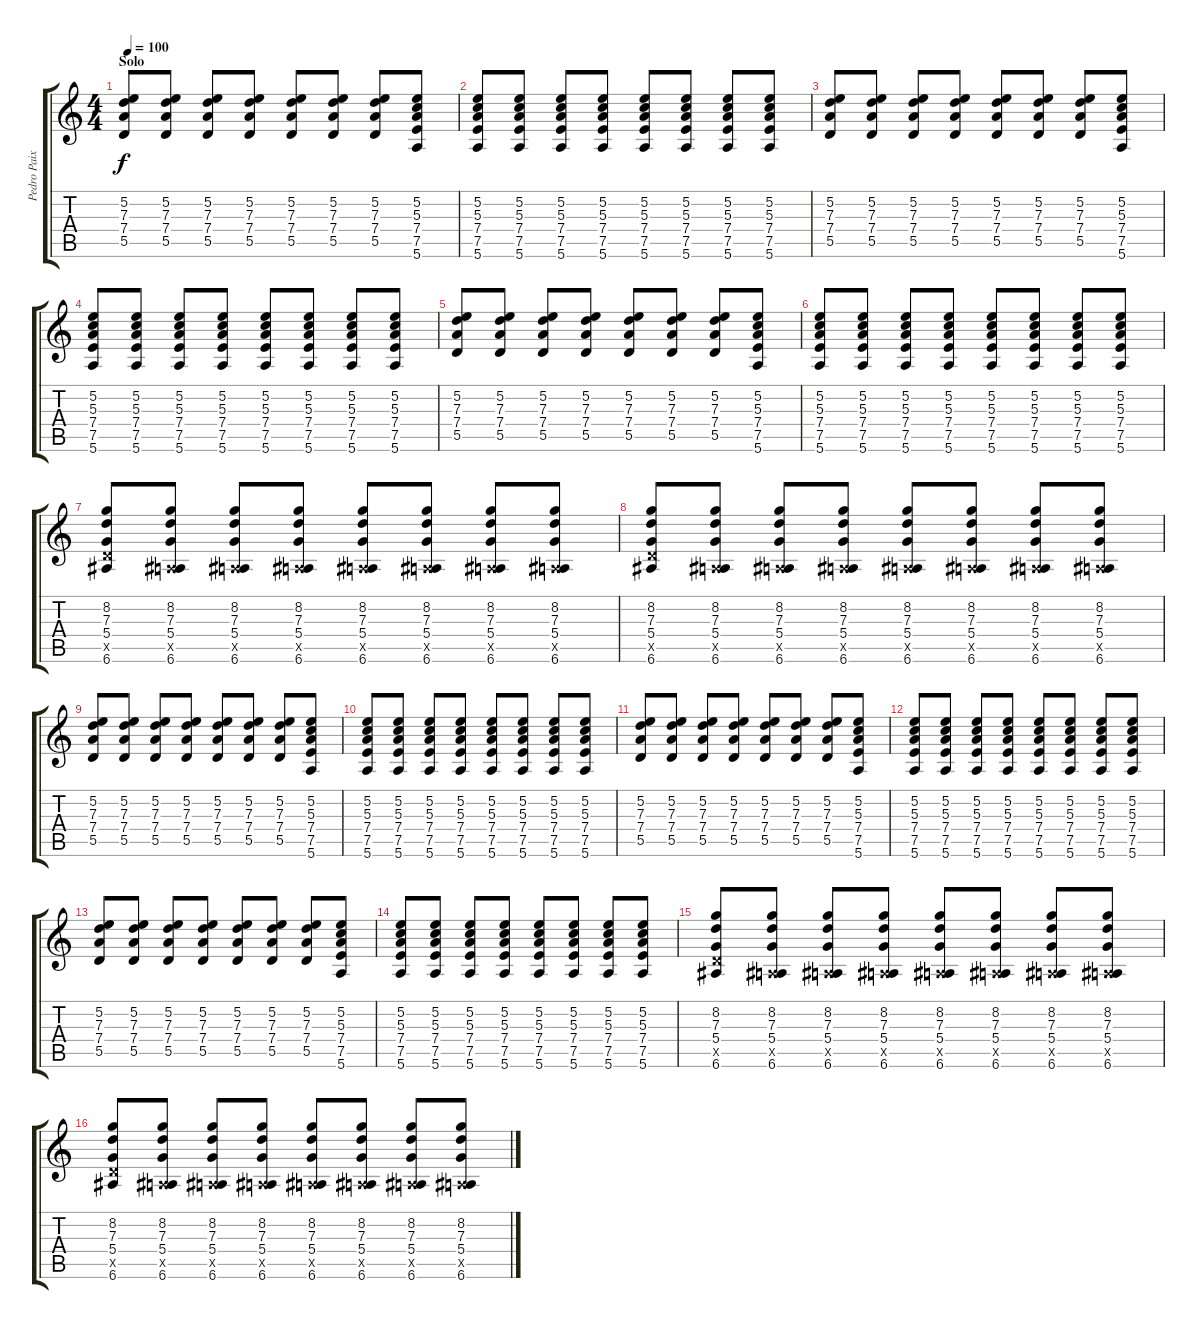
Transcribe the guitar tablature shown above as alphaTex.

\track ("Pedro Paixao" "Pedro Paix") {instrument distortionguitar}
\staff {score tabs}
\tuning (E4 B3 G3 D3 A2 E2) {hide}
\ts (4 4)
\section ("" "Solo")
\tempo 100
\clef g2
\ks c
(5.2 7.3 7.4 5.5).8{dy f} (5.2 7.3 7.4 5.5).8 (5.2 7.3 7.4 5.5).8 (5.2 7.3 7.4 5.5).8 (5.2 7.3 7.4 5.5).8 (5.2 7.3 7.4 5.5).8 (5.2 7.3 7.4 5.5).8 (5.2 5.3 7.4 7.5 5.6).8 |
(5.2 5.3 7.4 7.5 5.6).8 (5.2 5.3 7.4 7.5 5.6).8 (5.2 5.3 7.4 7.5 5.6).8 (5.2 5.3 7.4 7.5 5.6).8 (5.2 5.3 7.4 7.5 5.6).8 (5.2 5.3 7.4 7.5 5.6).8 (5.2 5.3 7.4 7.5 5.6).8 (5.2 5.3 7.4 7.5 5.6).8 |
(5.2 7.3 7.4 5.5).8 (5.2 7.3 7.4 5.5).8 (5.2 7.3 7.4 5.5).8 (5.2 7.3 7.4 5.5).8 (5.2 7.3 7.4 5.5).8 (5.2 7.3 7.4 5.5).8 (5.2 7.3 7.4 5.5).8 (5.2 5.3 7.4 7.5 5.6).8 |
(5.2 5.3 7.4 7.5 5.6).8 (5.2 5.3 7.4 7.5 5.6).8 (5.2 5.3 7.4 7.5 5.6).8 (5.2 5.3 7.4 7.5 5.6).8 (5.2 5.3 7.4 7.5 5.6).8 (5.2 5.3 7.4 7.5 5.6).8 (5.2 5.3 7.4 7.5 5.6).8 (5.2 5.3 7.4 7.5 5.6).8 |
(5.2 7.3 7.4 5.5).8 (5.2 7.3 7.4 5.5).8 (5.2 7.3 7.4 5.5).8 (5.2 7.3 7.4 5.5).8 (5.2 7.3 7.4 5.5).8 (5.2 7.3 7.4 5.5).8 (5.2 7.3 7.4 5.5).8 (5.2 5.3 7.4 7.5 5.6).8 |
(5.2 5.3 7.4 7.5 5.6).8 (5.2 5.3 7.4 7.5 5.6).8 (5.2 5.3 7.4 7.5 5.6).8 (5.2 5.3 7.4 7.5 5.6).8 (5.2 5.3 7.4 7.5 5.6).8 (5.2 5.3 7.4 7.5 5.6).8 (5.2 5.3 7.4 7.5 5.6).8 (5.2 5.3 7.4 7.5 5.6).8 |
(8.2 7.3 5.4 5.5{x} 6.6).8 (8.2 7.3 5.4 0.5{x} 6.6).8 (8.2 7.3 5.4 0.5{x} 6.6).8 (8.2 7.3 5.4 0.5{x} 6.6).8 (8.2 7.3 5.4 0.5{x} 6.6).8 (8.2 7.3 5.4 0.5{x} 6.6).8 (8.2 7.3 5.4 0.5{x} 6.6).8 (8.2 7.3 5.4 0.5{x} 6.6).8 |
(8.2 7.3 5.4 5.5{x} 6.6).8 (8.2 7.3 5.4 0.5{x} 6.6).8 (8.2 7.3 5.4 0.5{x} 6.6).8 (8.2 7.3 5.4 0.5{x} 6.6).8 (8.2 7.3 5.4 0.5{x} 6.6).8 (8.2 7.3 5.4 0.5{x} 6.6).8 (8.2 7.3 5.4 0.5{x} 6.6).8 (8.2 7.3 5.4 0.5{x} 6.6).8 |
(5.2 7.3 7.4 5.5).8 (5.2 7.3 7.4 5.5).8 (5.2 7.3 7.4 5.5).8 (5.2 7.3 7.4 5.5).8 (5.2 7.3 7.4 5.5).8 (5.2 7.3 7.4 5.5).8 (5.2 7.3 7.4 5.5).8 (5.2 5.3 7.4 7.5 5.6).8 |
(5.2 5.3 7.4 7.5 5.6).8 (5.2 5.3 7.4 7.5 5.6).8 (5.2 5.3 7.4 7.5 5.6).8 (5.2 5.3 7.4 7.5 5.6).8 (5.2 5.3 7.4 7.5 5.6).8 (5.2 5.3 7.4 7.5 5.6).8 (5.2 5.3 7.4 7.5 5.6).8 (5.2 5.3 7.4 7.5 5.6).8 |
(5.2 7.3 7.4 5.5).8 (5.2 7.3 7.4 5.5).8 (5.2 7.3 7.4 5.5).8 (5.2 7.3 7.4 5.5).8 (5.2 7.3 7.4 5.5).8 (5.2 7.3 7.4 5.5).8 (5.2 7.3 7.4 5.5).8 (5.2 5.3 7.4 7.5 5.6).8 |
(5.2 5.3 7.4 7.5 5.6).8 (5.2 5.3 7.4 7.5 5.6).8 (5.2 5.3 7.4 7.5 5.6).8 (5.2 5.3 7.4 7.5 5.6).8 (5.2 5.3 7.4 7.5 5.6).8 (5.2 5.3 7.4 7.5 5.6).8 (5.2 5.3 7.4 7.5 5.6).8 (5.2 5.3 7.4 7.5 5.6).8 |
(5.2 7.3 7.4 5.5).8 (5.2 7.3 7.4 5.5).8 (5.2 7.3 7.4 5.5).8 (5.2 7.3 7.4 5.5).8 (5.2 7.3 7.4 5.5).8 (5.2 7.3 7.4 5.5).8 (5.2 7.3 7.4 5.5).8 (5.2 5.3 7.4 7.5 5.6).8 |
(5.2 5.3 7.4 7.5 5.6).8 (5.2 5.3 7.4 7.5 5.6).8 (5.2 5.3 7.4 7.5 5.6).8 (5.2 5.3 7.4 7.5 5.6).8 (5.2 5.3 7.4 7.5 5.6).8 (5.2 5.3 7.4 7.5 5.6).8 (5.2 5.3 7.4 7.5 5.6).8 (5.2 5.3 7.4 7.5 5.6).8 |
(8.2 7.3 5.4 5.5{x} 6.6).8 (8.2 7.3 5.4 0.5{x} 6.6).8 (8.2 7.3 5.4 0.5{x} 6.6).8 (8.2 7.3 5.4 0.5{x} 6.6).8 (8.2 7.3 5.4 0.5{x} 6.6).8 (8.2 7.3 5.4 0.5{x} 6.6).8 (8.2 7.3 5.4 0.5{x} 6.6).8 (8.2 7.3 5.4 0.5{x} 6.6).8 |
(8.2 7.3 5.4 5.5{x} 6.6).8 (8.2 7.3 5.4 0.5{x} 6.6).8 (8.2 7.3 5.4 0.5{x} 6.6).8 (8.2 7.3 5.4 0.5{x} 6.6).8 (8.2 7.3 5.4 0.5{x} 6.6).8 (8.2 7.3 5.4 0.5{x} 6.6).8 (8.2 7.3 5.4 0.5{x} 6.6).8 (8.2 7.3 5.4 0.5{x} 6.6).8
